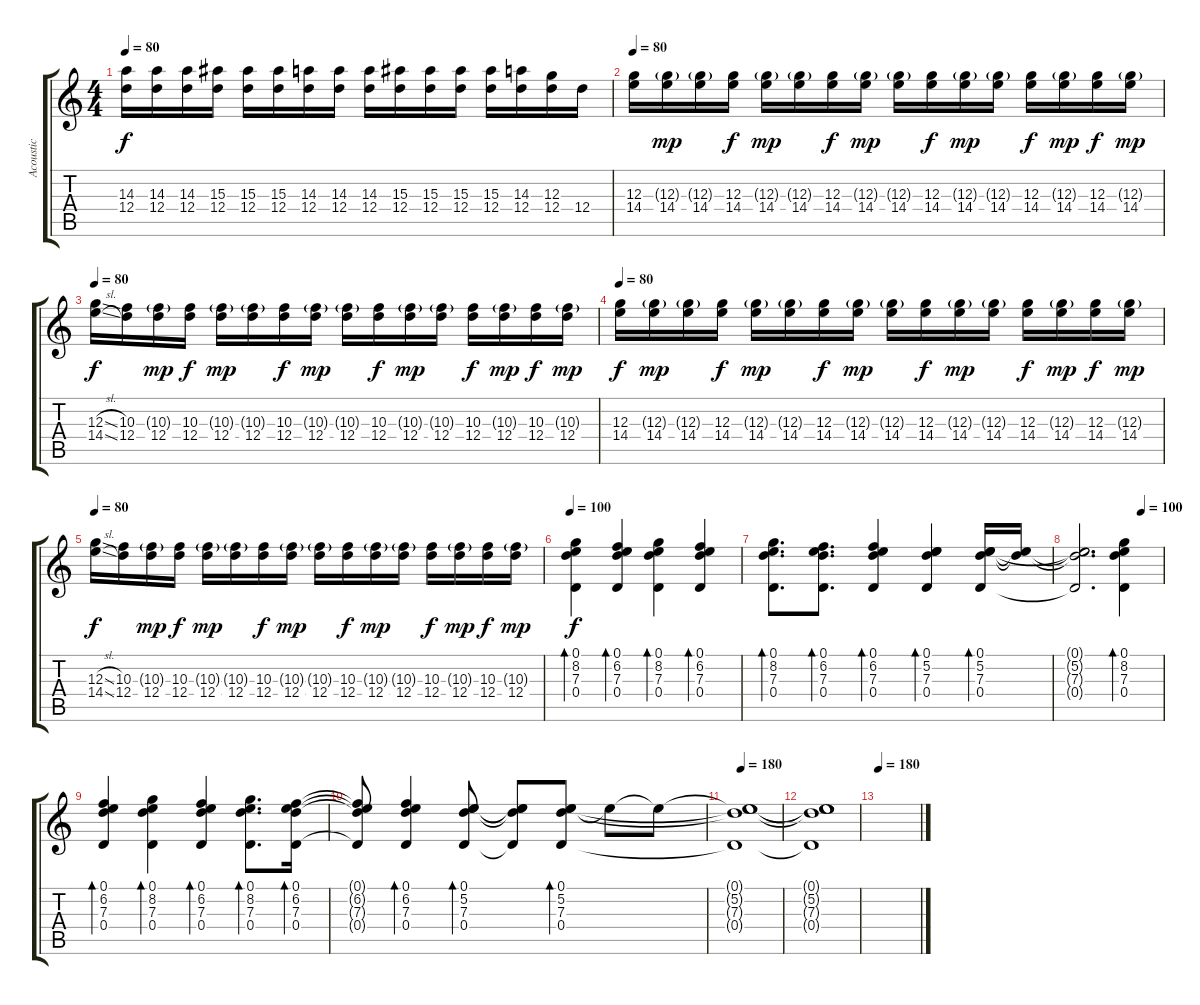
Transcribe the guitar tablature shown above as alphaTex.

\track ("Acoustic" "Acoustic") {instrument acousticguitarsteel}
\staff {score tabs}
\tuning (E4 B3 G3 D3 A2 E2) {hide}
\ts (4 4)
\tempo 80
\clef g2
\ks c
(14.3 12.4).16{dy f} (14.3 12.4).16 (14.3 12.4).16 (15.3 12.4).16 (15.3 12.4).16 (15.3 12.4).16 (14.3 12.4).16 (14.3 12.4).16 (14.3 12.4).16 (15.3 12.4).16 (15.3 12.4).16 (15.3 12.4).16 (15.3 12.4).16 (14.3 12.4).16 (12.3 12.4).16 12.4.16 |
\tempo 80
(12.3 14.4).16 (12.3{g} 14.4).16{dy mp} (12.3{g} 14.4).16 (12.3 14.4).16{dy f} (12.3{g} 14.4).16{dy mp} (12.3{g} 14.4).16 (12.3 14.4).16{dy f} (12.3{g} 14.4).16{dy mp} (12.3{g} 14.4).16 (12.3 14.4).16{dy f} (12.3{g} 14.4).16{dy mp} (12.3{g} 14.4).16 (12.3 14.4).16{dy f} (12.3{g} 14.4).16{dy mp} (12.3 14.4).16{dy f} (12.3{g} 14.4).16{dy mp} |
\tempo 80
(12.3{sl} 14.4{sl}).16{dy f} (10.3 12.4).16 (10.3{g} 12.4).16{dy mp} (10.3 12.4).16{dy f} (10.3{g} 12.4).16{dy mp} (10.3{g} 12.4).16 (10.3 12.4).16{dy f} (10.3{g} 12.4).16{dy mp} (10.3{g} 12.4).16 (10.3 12.4).16{dy f} (10.3{g} 12.4).16{dy mp} (10.3{g} 12.4).16 (10.3 12.4).16{dy f} (10.3{g} 12.4).16{dy mp} (10.3 12.4).16{dy f} (10.3{g} 12.4).16{dy mp} |
\tempo 80
(12.3 14.4).16{dy f} (12.3{g} 14.4).16{dy mp} (12.3{g} 14.4).16 (12.3 14.4).16{dy f} (12.3{g} 14.4).16{dy mp} (12.3{g} 14.4).16 (12.3 14.4).16{dy f} (12.3{g} 14.4).16{dy mp} (12.3{g} 14.4).16 (12.3 14.4).16{dy f} (12.3{g} 14.4).16{dy mp} (12.3{g} 14.4).16 (12.3 14.4).16{dy f} (12.3{g} 14.4).16{dy mp} (12.3 14.4).16{dy f} (12.3{g} 14.4).16{dy mp} |
\tempo 80
(12.3{sl} 14.4{sl}).16{dy f} (10.3 12.4).16 (10.3{g} 12.4).16{dy mp} (10.3 12.4).16{dy f} (10.3{g} 12.4).16{dy mp} (10.3{g} 12.4).16 (10.3 12.4).16{dy f} (10.3{g} 12.4).16{dy mp} (10.3{g} 12.4).16 (10.3 12.4).16{dy f} (10.3{g} 12.4).16{dy mp} (10.3{g} 12.4).16 (10.3 12.4).16{dy f} (10.3{g} 12.4).16{dy mp} (10.3 12.4).16{dy f} (10.3{g} 12.4).16{dy mp} |
\tempo 100
(0.1 8.2 7.3 0.4).4{bd 60 dy f} (0.1 6.2 7.3 0.4).4{bd 60} (0.1 8.2 7.3 0.4).4{bd 60} (0.1 6.2 7.3 0.4).4{bd 60} |
(0.1 8.2 7.3 0.4).8{d bd 60} (0.1 6.2 7.3 0.4).8{d bd 60} (0.1 6.2 7.3 0.4).4{bd 60} (0.1 5.2 7.3 0.4).4{bd 60} (0.1 5.2 7.3 0.4).16{bd 60} (5.2{t} 7.3{t}).16 |
\tempo (100 0.75)
(0.1{t} 5.2{t} 7.3{t} 0.4{t}).2{d} (0.1 8.2 7.3 0.4).4{bd 60} |
(0.1 6.2 7.3 0.4).4{bd 60} (0.1 8.2 7.3 0.4).4{bd 60} (0.1 6.2 7.3 0.4).4{bd 60} (0.1 8.2 7.3 0.4).8{d bd 60} (0.1 6.2 7.3 0.4).16{bd 60} |
(0.1{t} 6.2{t} 7.3{t} 0.4{t}).8 (0.1 6.2 7.3 0.4).4{bd 60} (0.1 5.2 7.3 0.4).8{bd 60} (0.1{t} 5.2{t} 7.3{t} 0.4{t}).8 (0.1 5.2 7.3 0.4).8{bd 60} 0.1{t}.8 0.1{t}.8 |
\tempo 200
\tempo 180
(0.1{t} 5.2{t} 7.3{t} 0.4{t}).1 |
(0.1{t} 5.2{t} 7.3{t} 0.4{t}).1 |
\tempo 180
